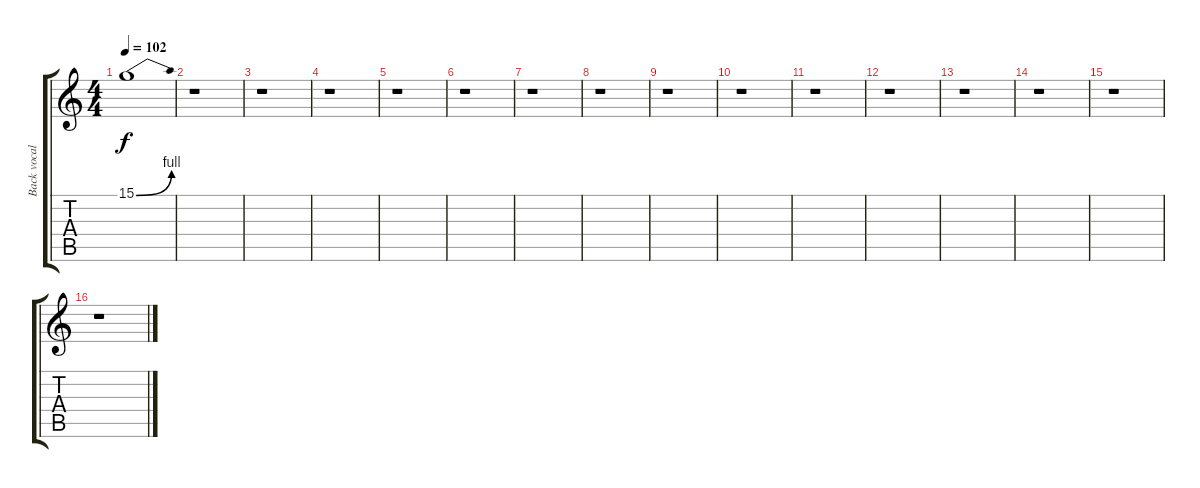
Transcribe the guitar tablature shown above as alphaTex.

\track ("Back vocals 3" "Back vocal") {instrument choiraahs}
\staff {score tabs}
\tuning (E4 B3 G3 D3 A2 E2) {hide}
\ts (4 4)
\tempo 102
\clef g2
\ks c
15.1{be (bend 0 0 60 4)}.1{dy f} |
r.1 |
r.1 |
r.1 |
r.1 |
r.1 |
r.1 |
r.1 |
r.1 |
r.1 |
r.1 |
r.1 |
r.1 |
r.1 |
r.1 |
r.1
